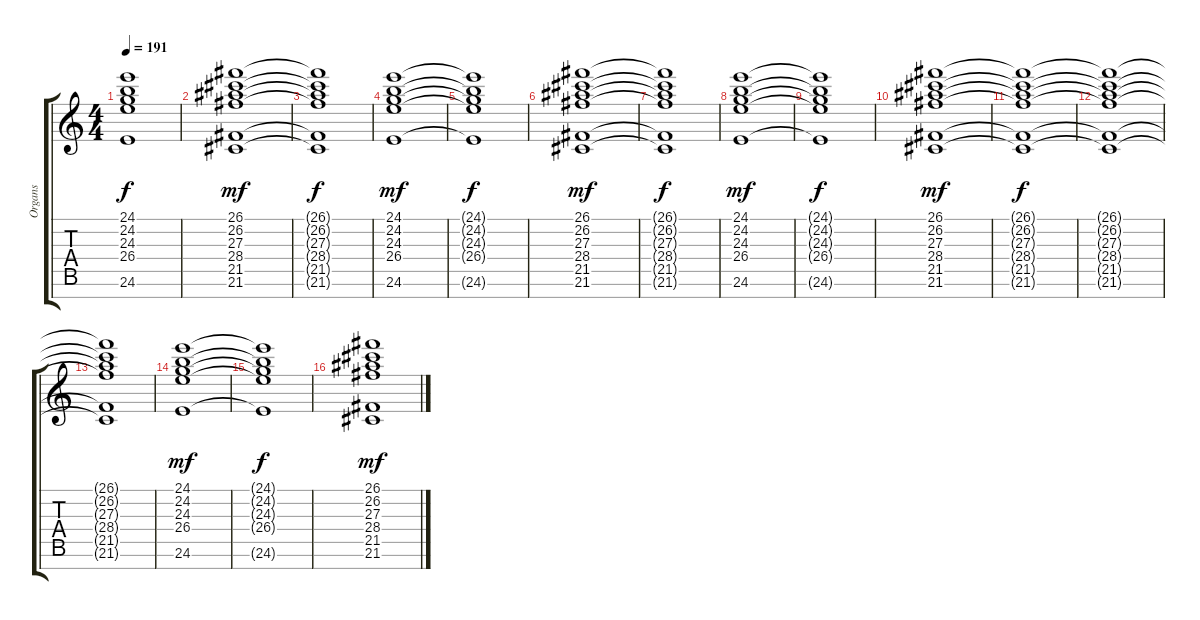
\track ("Organs" "Organs") {instrument rockorgan}
\staff {score tabs}
\tuning (E4 B3 G3 D3 A2 E2 B1) {hide}
\ts (4 4)
\tempo 191
\clef g2
\ks c
(24.1{t} 24.2{t} 24.3{t} 26.4{t} 24.6{t}).1{dy f} |
(26.1 26.2 27.3 28.4 21.5 21.6).1{dy mf} |
(26.1{t} 26.2{t} 27.3{t} 28.4{t} 21.5{t} 21.6{t}).1{dy f} |
(24.1 24.2 24.3 26.4 24.6).1{dy mf} |
(24.1{t} 24.2{t} 24.3{t} 26.4{t} 24.6{t}).1{dy f} |
(26.1 26.2 27.3 28.4 21.5 21.6).1{dy mf} |
(26.1{t} 26.2{t} 27.3{t} 28.4{t} 21.5{t} 21.6{t}).1{dy f} |
(24.1 24.2 24.3 26.4 24.6).1{dy mf} |
(24.1{t} 24.2{t} 24.3{t} 26.4{t} 24.6{t}).1{dy f} |
(26.1 26.2 27.3 28.4 21.5 21.6).1{dy mf} |
(26.1{t} 26.2{t} 27.3{t} 28.4{t} 21.5{t} 21.6{t}).1{dy f} |
(26.1{t} 26.2{t} 27.3{t} 28.4{t} 21.5{t} 21.6{t}).1 |
(26.1{t} 26.2{t} 27.3{t} 28.4{t} 21.5{t} 21.6{t}).1 |
(24.1 24.2 24.3 26.4 24.6).1{dy mf} |
(24.1{t} 24.2{t} 24.3{t} 26.4{t} 24.6{t}).1{dy f} |
(26.1 26.2 27.3 28.4 21.5 21.6).1{dy mf}
